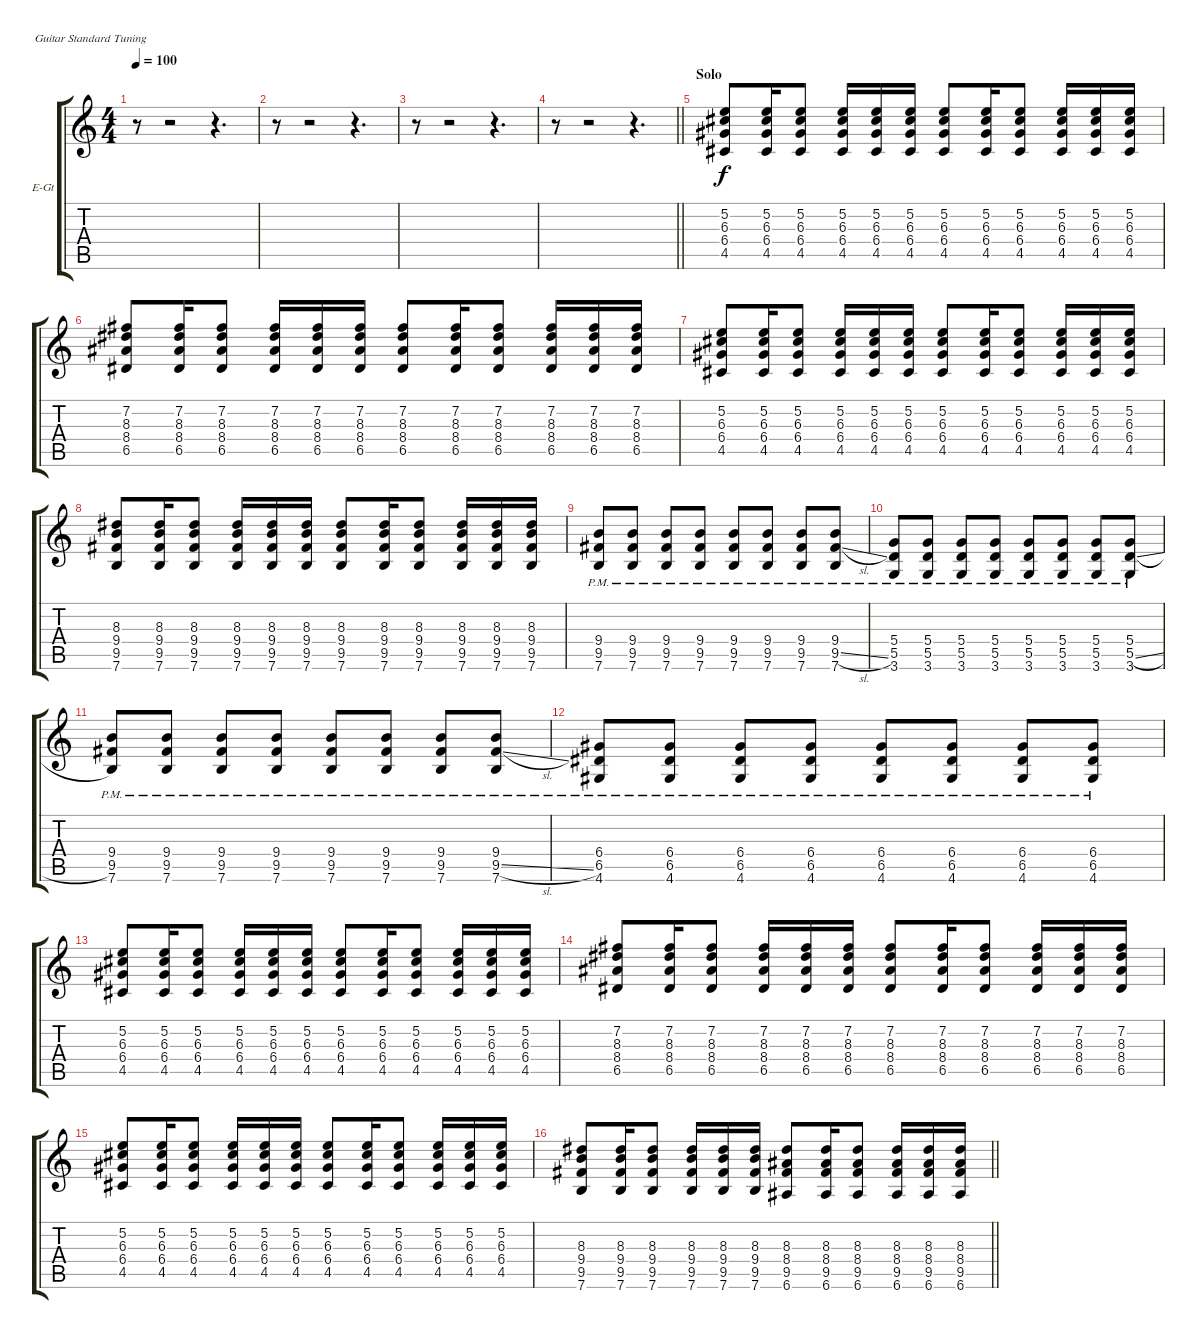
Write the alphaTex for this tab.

\bracketExtendMode groupsimilarinstruments
\firstSystemTrackNameOrientation horizontal
\otherSystemsTrackNameOrientation horizontal
\track ("Albert Hammond Jr. (Clean)" "E-Gt") {instrument electricguitarclean}
\staff {score tabs}
\tuning (E4 B3 G3 D3 A2 E2)
\ts (4 4)
\tempo 100
\clef g2
\ks c
r.8{dy f} r.2 r.4{d} |
r.8 r.2 r.4{d} |
r.8 r.2 r.4{d} |
\barLineRight lightlight
r.8 r.2 r.4{d} |
\section ("" "Solo")
(5.2 6.3 6.4 4.5).8 (5.2 6.3 6.4 4.5).16 (5.2 6.3 6.4 4.5).8 (5.2 6.3 6.4 4.5).16 (5.2 6.3 6.4 4.5).16 (5.2 6.3 6.4 4.5).16 (5.2 6.3 6.4 4.5).8 (5.2 6.3 6.4 4.5).16 (5.2 6.3 6.4 4.5).8 (5.2 6.3 6.4 4.5).16 (5.2 6.3 6.4 4.5).16 (5.2 6.3 6.4 4.5).16 |
(7.2 8.3 8.4 6.5).8 (7.2 8.3 8.4 6.5).16 (7.2 8.3 8.4 6.5).8 (7.2 8.3 8.4 6.5).16 (7.2 8.3 8.4 6.5).16 (7.2 8.3 8.4 6.5).16 (7.2 8.3 8.4 6.5).8 (7.2 8.3 8.4 6.5).16 (7.2 8.3 8.4 6.5).8 (7.2 8.3 8.4 6.5).16 (7.2 8.3 8.4 6.5).16 (7.2 8.3 8.4 6.5).16 |
(5.2 6.3 6.4 4.5).8 (5.2 6.3 6.4 4.5).16 (5.2 6.3 6.4 4.5).8 (5.2 6.3 6.4 4.5).16 (5.2 6.3 6.4 4.5).16 (5.2 6.3 6.4 4.5).16 (5.2 6.3 6.4 4.5).8 (5.2 6.3 6.4 4.5).16 (5.2 6.3 6.4 4.5).8 (5.2 6.3 6.4 4.5).16 (5.2 6.3 6.4 4.5).16 (5.2 6.3 6.4 4.5).16 |
(8.3 9.4 9.5 7.6).8 (8.3 9.4 9.5 7.6).16 (8.3 9.4 9.5 7.6).8 (8.3 9.4 9.5 7.6).16 (8.3 9.4 9.5 7.6).16 (8.3 9.4 9.5 7.6).16 (8.3 9.4 9.5 7.6).8 (8.3 9.4 9.5 7.6).16 (8.3 9.4 9.5 7.6).8 (8.3 9.4 9.5 7.6).16 (8.3 9.4 9.5 7.6).16 (8.3 9.4 9.5 7.6).16 |
(9.4{pm} 9.5{pm} 7.6{pm}).8 (9.4{pm} 9.5{pm} 7.6{pm}).8 (9.4{pm} 9.5{pm} 7.6{pm}).8 (9.4{pm} 9.5{pm} 7.6{pm}).8 (9.4{pm} 9.5{pm} 7.6{pm}).8 (9.4{pm} 9.5{pm} 7.6{pm}).8 (9.4{pm} 9.5{pm} 7.6{pm}).8 (9.4{pm} 9.5{sl pm} 7.6{pm}).8 |
(5.4{pm} 5.5{pm} 3.6{pm}).8 (5.4{pm} 5.5{pm} 3.6{pm}).8 (5.4{pm} 5.5{pm} 3.6{pm}).8 (5.4{pm} 5.5{pm} 3.6{pm}).8 (5.4{pm} 5.5{pm} 3.6{pm}).8 (5.4{pm} 5.5{pm} 3.6{pm}).8 (5.4{pm} 5.5{pm} 3.6{pm}).8 (5.4{pm} 5.5{sl pm} 3.6{pm}).8 |
(9.4{pm} 9.5{pm} 7.6{pm}).8 (9.4{pm} 9.5{pm} 7.6{pm}).8 (9.4{pm} 9.5{pm} 7.6{pm}).8 (9.4{pm} 9.5{pm} 7.6{pm}).8 (9.4{pm} 9.5{pm} 7.6{pm}).8 (9.4{pm} 9.5{pm} 7.6{pm}).8 (9.4{pm} 9.5{pm} 7.6{pm}).8 (9.4{pm} 9.5{sl pm} 7.6{pm}).8 |
(6.4{pm} 6.5{pm} 4.6{pm}).8 (6.4{pm} 6.5{pm} 4.6{pm}).8 (6.4{pm} 6.5{pm} 4.6{pm}).8 (6.4{pm} 6.5{pm} 4.6{pm}).8 (6.4{pm} 6.5{pm} 4.6{pm}).8 (6.4{pm} 6.5{pm} 4.6{pm}).8 (6.4{pm} 6.5{pm} 4.6{pm}).8 (6.4{pm} 6.5{pm} 4.6{pm}).8 |
(5.2 6.3 6.4 4.5).8 (5.2 6.3 6.4 4.5).16 (5.2 6.3 6.4 4.5).8 (5.2 6.3 6.4 4.5).16 (5.2 6.3 6.4 4.5).16 (5.2 6.3 6.4 4.5).16 (5.2 6.3 6.4 4.5).8 (5.2 6.3 6.4 4.5).16 (5.2 6.3 6.4 4.5).8 (5.2 6.3 6.4 4.5).16 (5.2 6.3 6.4 4.5).16 (5.2 6.3 6.4 4.5).16 |
(7.2 8.3 8.4 6.5).8 (7.2 8.3 8.4 6.5).16 (7.2 8.3 8.4 6.5).8 (7.2 8.3 8.4 6.5).16 (7.2 8.3 8.4 6.5).16 (7.2 8.3 8.4 6.5).16 (7.2 8.3 8.4 6.5).8 (7.2 8.3 8.4 6.5).16 (7.2 8.3 8.4 6.5).8 (7.2 8.3 8.4 6.5).16 (7.2 8.3 8.4 6.5).16 (7.2 8.3 8.4 6.5).16 |
(5.2 6.3 6.4 4.5).8 (5.2 6.3 6.4 4.5).16 (5.2 6.3 6.4 4.5).8 (5.2 6.3 6.4 4.5).16 (5.2 6.3 6.4 4.5).16 (5.2 6.3 6.4 4.5).16 (5.2 6.3 6.4 4.5).8 (5.2 6.3 6.4 4.5).16 (5.2 6.3 6.4 4.5).8 (5.2 6.3 6.4 4.5).16 (5.2 6.3 6.4 4.5).16 (5.2 6.3 6.4 4.5).16 |
\barLineRight lightlight
(8.3 9.4 9.5 7.6).8 (8.3 9.4 9.5 7.6).16 (8.3 9.4 9.5 7.6).8 (8.3 9.4 9.5 7.6).16 (8.3 9.4 9.5 7.6).16 (8.3 9.4 9.5 7.6).16 (8.3 8.4 9.5 6.6).8 (8.3 8.4 9.5 6.6).16 (8.3 8.4 9.5 6.6).8 (8.3 8.4 9.5 6.6).16 (8.3 8.4 9.5 6.6).16 (8.3 8.4 9.5 6.6).16
